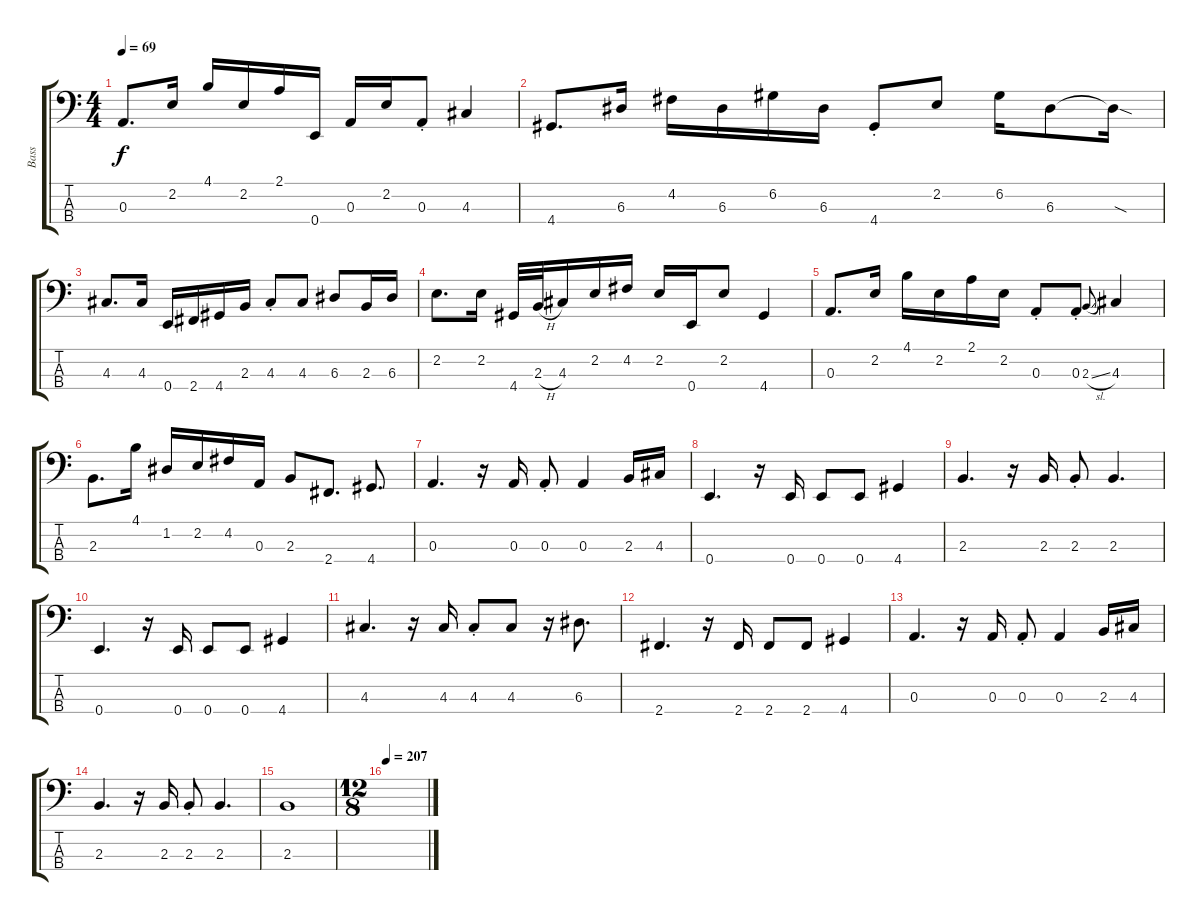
\track ("Bass" "Bass") {instrument electricbassfinger}
\staff {score tabs}
\tuning (G2 D2 A1 E1) {hide}
\ts (4 4)
\tempo 69
\clef f4
\ks c
0.3.8{d dy f} 2.2.16 4.1.16 2.2.16 2.1.16 0.4.16 0.3.16 2.2.16 0.3{st}.8 4.3.4 |
4.4.8{d} 6.3.16 4.2.16 6.3.16 6.2.16 6.3.16 4.4{st}.8 2.2.8 6.2.16 6.3.8 6.3{sod t}.16 |
4.3.8{d} 4.3.16 0.4.16 2.4.16 4.4.16 2.3.16 4.3{st}.8 4.3.8 6.3.8 2.3.16 6.3.16 |
2.2.8{d} 2.2.16 4.4.32 2.3{h}.32 4.3.16 2.2.16 4.2.16 2.2.16 0.4.16 2.2.8 4.4.4 |
0.3.8{d} 2.2.16 4.1.16 2.2.16 2.1.16 2.2.16 0.3{st}.8 0.3{st}.8 2.3{sl}.8{gr onbeat} 4.3.4 |
2.3.8{d} 4.1.16 1.2.16 2.2.16 4.2.16 0.3.16 2.3.8 2.4.8{d} 4.4.8{d} |
0.3.4{d} r.16 0.3.16 0.3{st}.8 0.3.4 2.3.16 4.3.16 |
0.4.4{d} r.16 0.4.16 0.4.8 0.4.8 4.4.4 |
2.3.4{d} r.16 2.3.16 2.3{st}.8 2.3.4{d} |
0.4.4{d} r.16 0.4.16 0.4.8 0.4.8 4.4.4 |
4.3.4{d} r.16 4.3.16 4.3{st}.8 4.3.8 r.16 6.3.8{d} |
2.4.4{d} r.16 2.4.16 2.4.8 2.4.8 4.4.4 |
0.3.4{d} r.16 0.3.16 0.3{st}.8 0.3.4 2.3.16 4.3.16 |
2.3.4{d} r.16 2.3.16 2.3{st}.8 2.3.4{d} |
2.3.1 |
\ts (12 8)
\tempo 207
